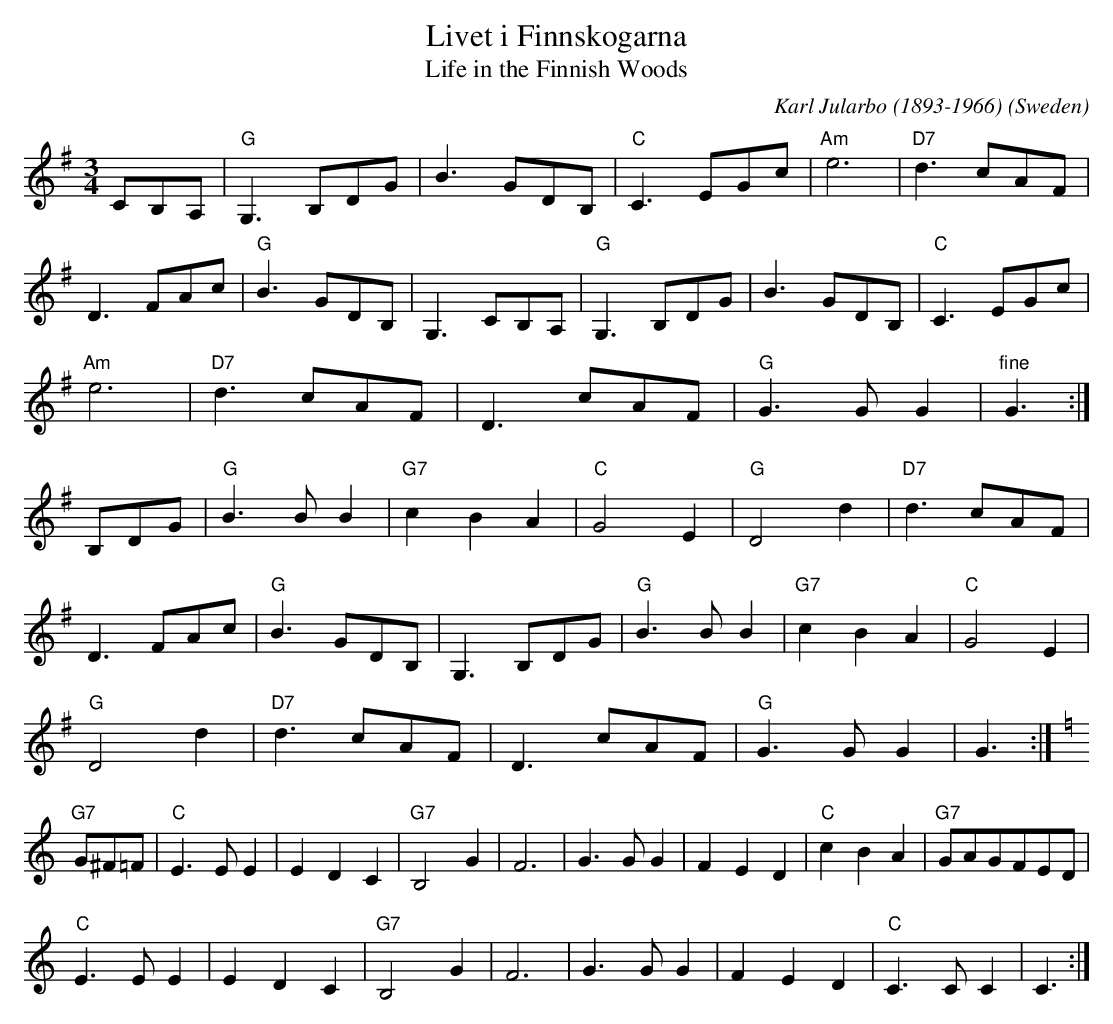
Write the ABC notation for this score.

X:1
T:Livet i Finnskogarna
T:Life in the Finnish Woods
C:Karl Jularbo (1893-1966)
O:Sweden
M:3/4
L:1/8
K:G %Transposed from D
CB,A, | "G"G,3B,DG | B3GDB, | "C"C3EGc | "Am"e6 | "D7"d3cAF |
D3FAc | "G"B3GDB, | G,3CB,A, | "G"G,3B,DG | B3GDB, | "C"C3EGc |
"Am"e6 | "D7"d3cAF | D3cAF | "G"G3 G G2 | "fine"G3 :|
B,DG | "G"B3BB2 | "G7"c2B2A2 | "C"G4E2 | "G"D4d2 | "D7"d3cAF |
D3FAc | "G"B3GDB, | G,3B,DG | "G"B3BB2 | "G7"c2B2A2 | "C"G4E2 |
"G"D4d2 | "D7"d3cAF | D3cAF | "G"G3 G G2 | G3 :|
[K:C]"G7"G^F=F | "C"E3EE2 | E2D2C2 | "G7"B,4G2 | F6 | G3GG2 | F2E2D2 | "C"c2B2A2 | "G7"GAGFED |
 "C"E3EE2 | E2D2C2 | "G7"B,4G2 | F6 | G3GG2 | F2E2D2 | "C"C3CC2 | C3 :|
